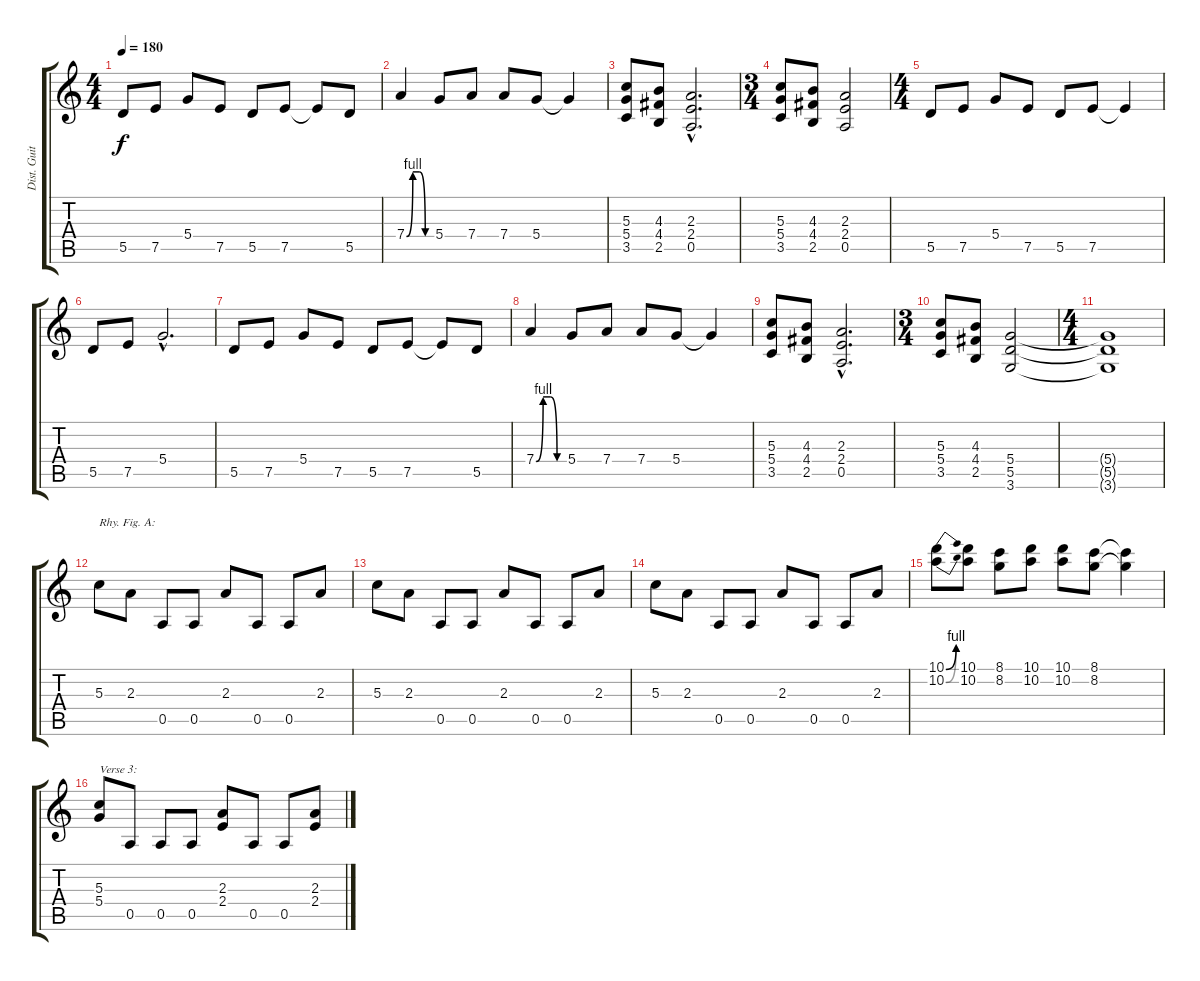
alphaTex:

\track ("Dist. Guitar 1" "Dist. Guit") {instrument overdrivenguitar}
\staff {score tabs}
\tuning (E4 B3 G3 D3 A2 E2) {hide}
\ts (4 4)
\tempo 180
\clef g2
\ks c
5.5.8{dy f} 7.5.8 5.4.8 7.5.8 5.5.8 7.5.8 7.5{t}.8 5.5.8 |
7.4{be (custom 0 0 15 4 30 4 45 0 60 0)}.4 5.4.8 7.4.8 7.4.8 5.4.8 5.4{t}.4 |
(5.3 5.4 3.5).8 (4.3 4.4 2.5).8 (2.3{hac} 2.4{hac} 0.5{hac}).2{d} |
\ts (3 4)
(5.3 5.4 3.5).8 (4.3 4.4 2.5).8 (2.3 2.4 0.5).2 |
\ts (4 4)
5.5.8 7.5.8 5.4.8 7.5.8 5.5.8 7.5.8 7.5{t}.4 |
5.5.8 7.5.8 5.4{hac}.2{d} |
5.5.8 7.5.8 5.4.8 7.5.8 5.5.8 7.5.8 7.5{t}.8 5.5.8 |
7.4{be (custom 0 0 15 4 30 4 45 0 60 0)}.4 5.4.8 7.4.8 7.4.8 5.4.8 5.4{t}.4 |
(5.3 5.4 3.5).8 (4.3 4.4 2.5).8 (2.3{hac} 2.4{hac} 0.5{hac}).2{d} |
\ts (3 4)
(5.3 5.4 3.5).8 (4.3 4.4 2.5).8 (5.4 5.5 3.6).2 |
\ts (4 4)
(5.4{t} 5.5{t} 3.6{t}).1 |
5.3.8{txt "Rhy. Fig. A:"} 2.3.8 0.5.8 0.5.8 2.3.8 0.5.8 0.5.8 2.3.8 |
5.3.8 2.3.8 0.5.8 0.5.8 2.3.8 0.5.8 0.5.8 2.3.8 |
5.3.8 2.3.8 0.5.8 0.5.8 2.3.8 0.5.8 0.5.8 2.3.8 |
(10.1{be (bend 0 0 60 4)} 10.2{be (bend 0 0 60 4)}).8 (10.1 10.2).8 (8.1 8.2).8 (10.1 10.2).8 (10.1 10.2).8 (8.1 8.2).8 (8.1{t} 8.2{t}).4 |
(5.3 5.4).8{txt "Verse 3:"} 0.5.8 0.5.8 0.5.8 (2.3 2.4).8 0.5.8 0.5.8 (2.3 2.4).8
